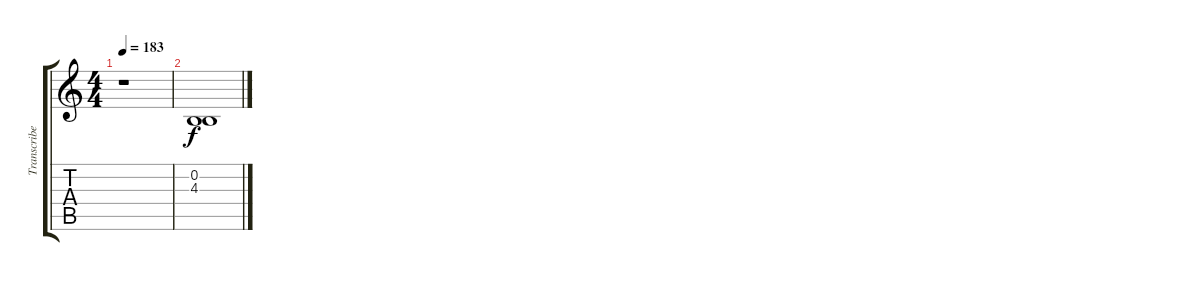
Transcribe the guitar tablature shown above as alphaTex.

\track ("Transcribed by|Strings" "Transcribe") {instrument stringensemble1}
\staff {score tabs}
\tuning (E4 B3 G3 D3 A2 E2) {hide}
\ts (4 4)
\tempo 183
\clef g2
\ks c
r.1{dy p} |
(0.2 4.3).1{dy f}
